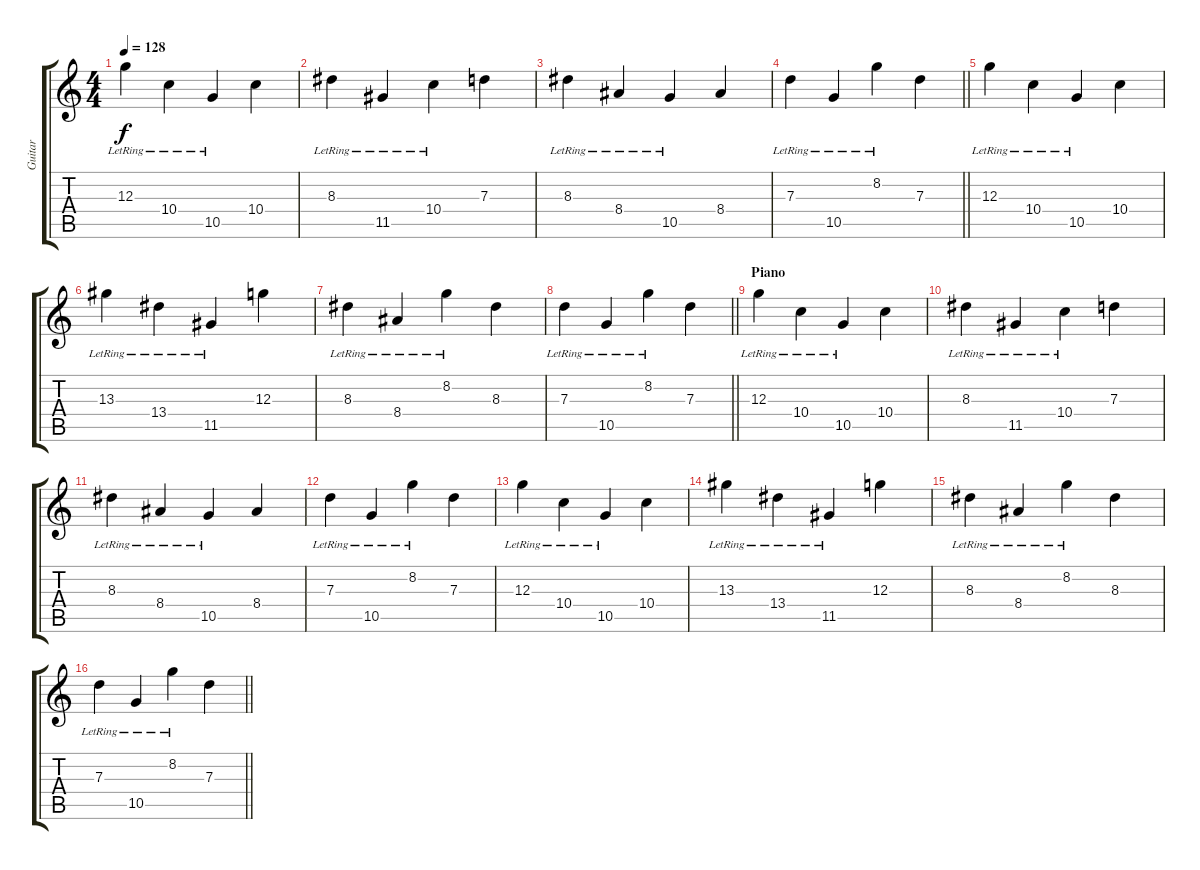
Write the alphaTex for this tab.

\track ("Guitar" "Guitar") {instrument distortionguitar}
\staff {score tabs}
\tuning (E4 B3 G3 D3 A2 E2) {hide}
\ts (4 4)
\tempo 128
\clef g2
\ks c
12.3{lr}.4{dy f} 10.4{lr}.4 10.5{lr}.4 10.4.4 |
8.3{lr}.4 11.5{lr}.4 10.4{lr}.4 7.3.4 |
8.3{lr}.4 8.4{lr}.4 10.5{lr}.4 8.4.4 |
\barLineRight lightlight
7.3{lr}.4 10.5{lr}.4 8.2{lr}.4 7.3.4 |
12.3{lr}.4 10.4{lr}.4 10.5{lr}.4 10.4.4 |
13.3{lr}.4 13.4{lr}.4 11.5{lr}.4 12.3.4 |
8.3{lr}.4 8.4{lr}.4 8.2{lr}.4 8.3.4 |
\barLineRight lightlight
7.3{lr}.4 10.5{lr}.4 8.2{lr}.4 7.3.4 |
\section ("" "Piano")
12.3{lr}.4 10.4{lr}.4 10.5{lr}.4 10.4.4 |
8.3{lr}.4 11.5{lr}.4 10.4{lr}.4 7.3.4 |
8.3{lr}.4 8.4{lr}.4 10.5{lr}.4 8.4.4 |
7.3{lr}.4 10.5{lr}.4 8.2{lr}.4 7.3.4 |
12.3{lr}.4 10.4{lr}.4 10.5{lr}.4 10.4.4 |
13.3{lr}.4 13.4{lr}.4 11.5{lr}.4 12.3.4 |
8.3{lr}.4 8.4{lr}.4 8.2{lr}.4 8.3.4 |
\barLineRight lightlight
7.3{lr}.4 10.5{lr}.4 8.2{lr}.4 7.3.4
